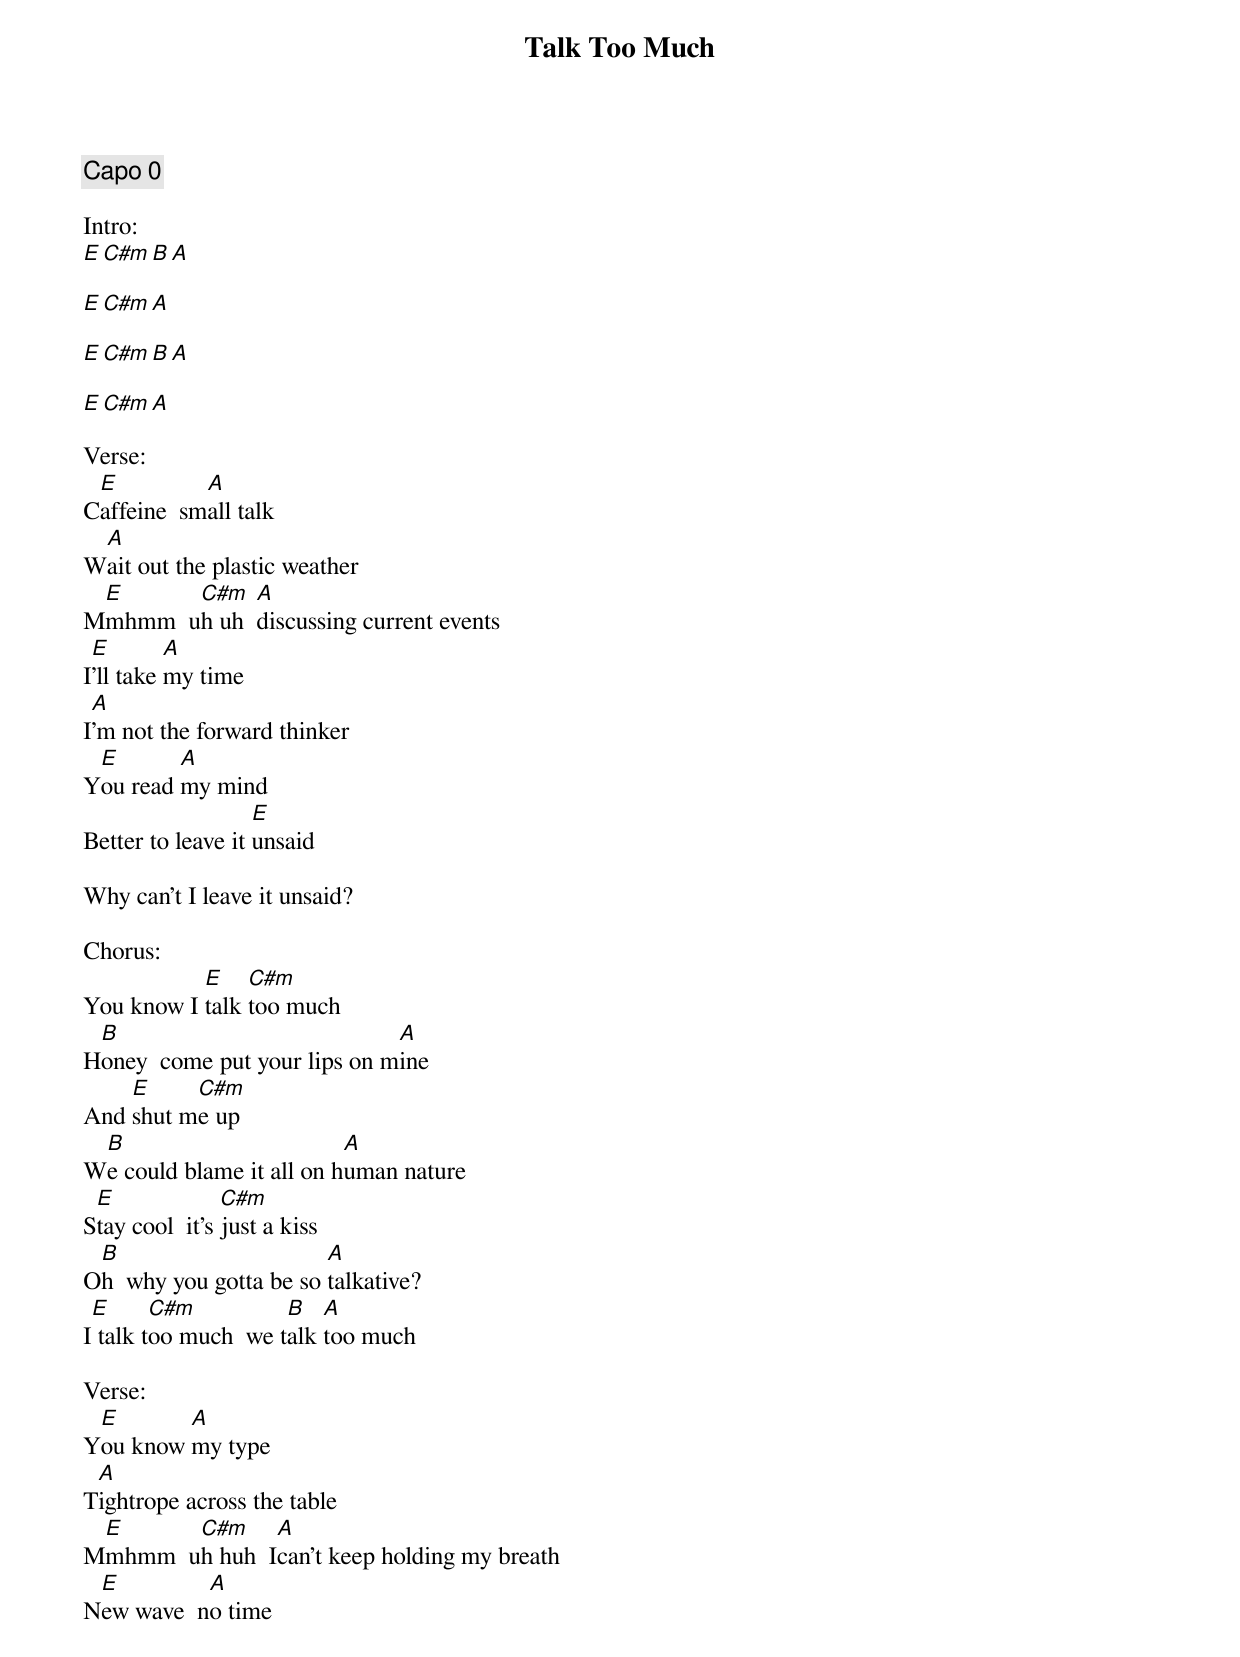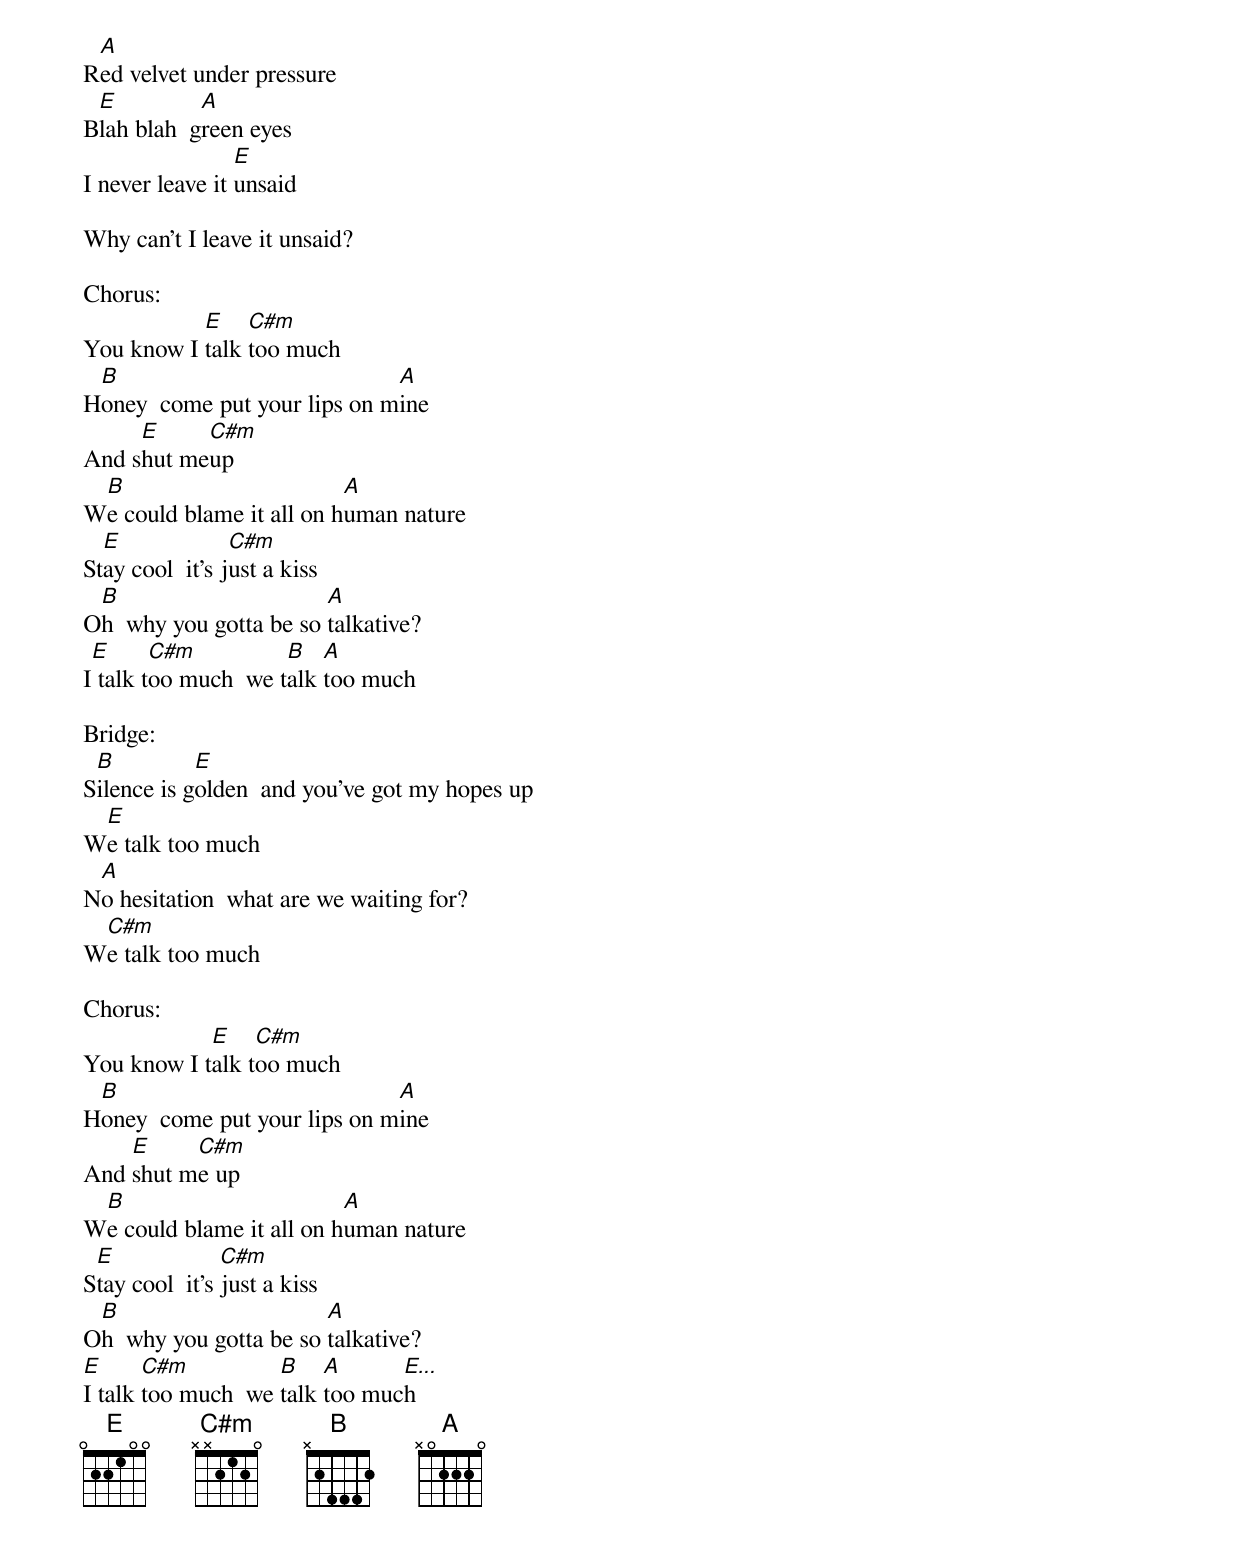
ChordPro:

{title:Talk Too Much}
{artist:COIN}
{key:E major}
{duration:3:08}
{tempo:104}
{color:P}

{comment: Capo 0}

Intro:
[E][C#m][B][A]

[E][C#m][A]

[E][C#m][B][A]

[E][C#m][A]

Verse:
C[E]affeine  sm[A]all talk
W[A]ait out the plastic weather
M[E]mhmm  u[C#m]h uh  [A]discussing current events
I[E]'ll take [A]my time
I[A]'m not the forward thinker
Y[E]ou read [A]my mind
Better to leave it [E]unsaid

Why can't I leave it unsaid?

Chorus:
You know I [E]talk [C#m]too much
H[B]oney  come put your lips on m[A]ine
And [E]shut m[C#m]e up
W[B]e could blame it all on h[A]uman nature
S[E]tay cool  it's [C#m]just a kiss
O[B]h  why you gotta be so [A]talkative?
I[E] talk t[C#m]oo much  we t[B]alk [A]too much

Verse:
Y[E]ou know [A]my type
T[A]ightrope across the table
M[E]mhmm  u[C#m]h huh  I[A]can't keep holding my breath
N[E]ew wave  n[A]o time
R[A]ed velvet under pressure
B[E]lah blah  g[A]reen eyes
I never leave it [E]unsaid

Why can't I leave it unsaid?

Chorus:
You know I [E]talk [C#m]too much
H[B]oney  come put your lips on m[A]ine
And s[E]hut me[C#m]up
W[B]e could blame it all on h[A]uman nature
St[E]ay cool  it's j[C#m]ust a kiss
O[B]h  why you gotta be so [A]talkative?
I[E] talk t[C#m]oo much  we t[B]alk [A]too much

Bridge:
S[B]ilence is g[E]olden  and you've got my hopes up
W[E]e talk too much
N[A]o hesitation  what are we waiting for?
W[C#m]e talk too much

Chorus:
You know I t[E]alk t[C#m]oo much
H[B]oney  come put your lips on m[A]ine
And [E]shut m[C#m]e up
W[B]e could blame it all on h[A]uman nature
S[E]tay cool  it's [C#m]just a kiss
O[B]h  why you gotta be so [A]talkative?
[E]I talk [C#m]too much  we [B]talk [A]too muc[E...]h
